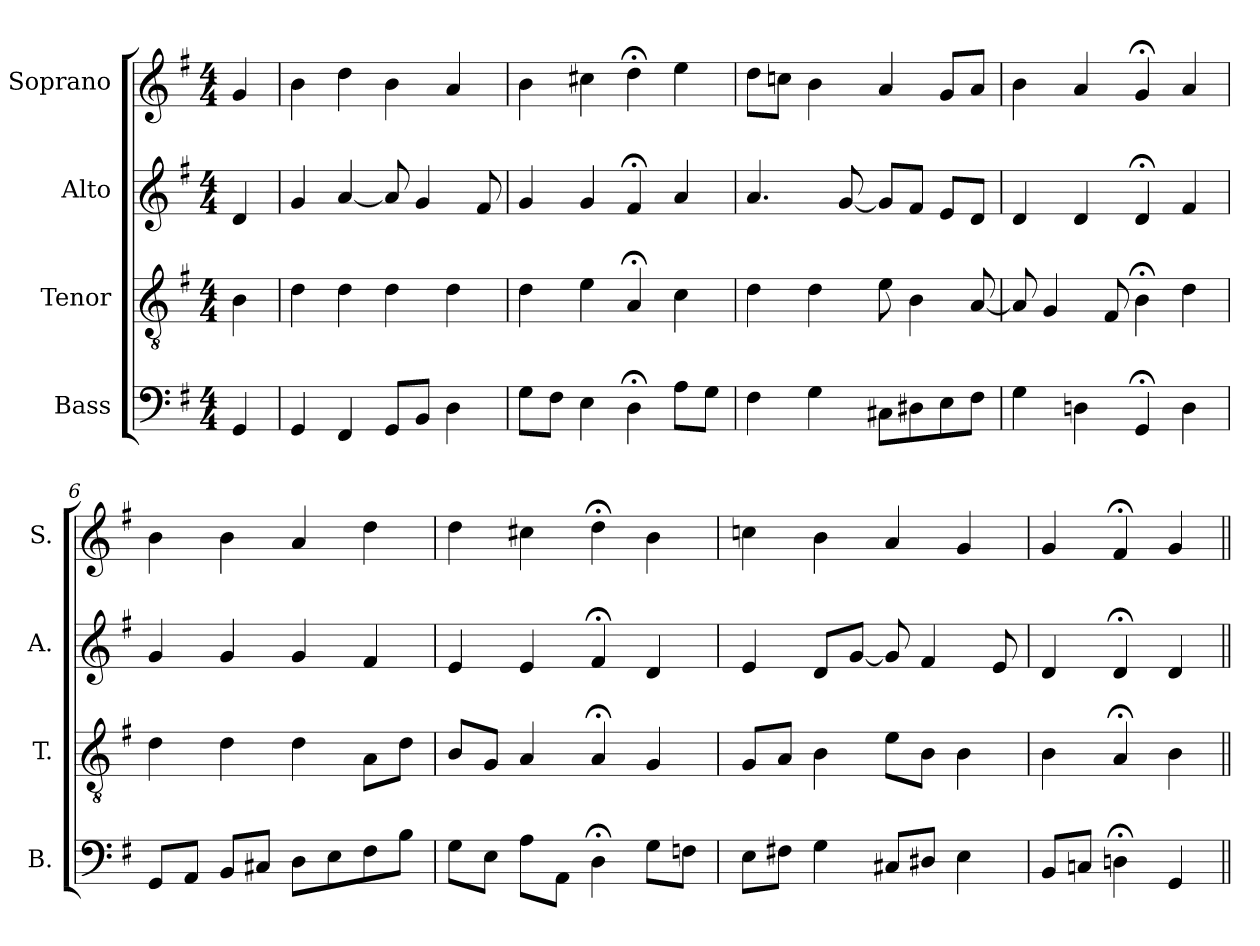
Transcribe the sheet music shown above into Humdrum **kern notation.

**kern	**kern	**kern	**kern
*part4	*part3	*part2	*part1
*staff4	*staff3	*staff2	*staff1
*I"Bass	*I"Tenor	*I"Alto	*I"Soprano
*I'B.	*I'T.	*I'A.	*I'S.
*clefF4	*clefGv2	*clefG2	*clefG2
*	*ITrd7c12	*	*
*k[f#]	*k[f#]	*k[f#]	*k[f#]
*G:	*G:	*G:	*G:
*M4/4	*M4/4	*M4/4	*M4/4
=1	=1	=1	=1
4GG/	4BB\	4d/	4g/
=2	=2	=2	=2
4GG/	4D\	4g/	4b\
4FF#/	4D\	[4a/	4dd\
8GG/L	4D\	8a/]	4b\
8BB/J	.	4g/	.
4D\	4D\	.	4a/
.	.	8f#/	.
=3	=3	=3	=3
8G\L	4D\	4g/	4b\
8F#\J	.	.	.
4E\	4E\	4g/	4cc#X\
4D;<\	4AA;</	4f#;</	4dd;<\
8A\L	4C\	4a/	4ee\
8G\J	.	.	.
=4	=4	=4	=4
4F#\	4D\	4.a/	8dd\L
.	.	.	8ccn\J
4G\	4D\	.	4b\
.	.	[8g/	.
8C#X\L	8E\	8g/L]	4a/
8D#X\	4BB\	8f#/J	.
8E\	.	8e/L	8g/L
8F#\J	[8AA/	8d/J	8a/J
=5	=5	=5	=5
4G\	8AA/]	4d/	4b\
.	4GG/	.	.
4Dn\	.	4d/	4a/
.	8FF#/	.	.
4GG;</	4BB;<\	4d;</	4g;</
4D\	4D\	4f#/	4a/
!!LO:LB:g=z
=6	=6	=6	=6
8GG/L	4D\	4g/	4b\
8AA/J	.	.	.
8BB/L	4D\	4g/	4b\
8C#X/J	.	.	.
8D\L	4D\	4g/	4a/
8E\	.	.	.
8F#\	8AA\L	4f#/	4dd\
8B\J	8D\J	.	.
=7	=7	=7	=7
8G\L	8BB/L	4e/	4dd\
8E\J	8GG/J	.	.
8A\L	4AA/	4e/	4cc#X\
8AA\J	.	.	.
4D;<\	4AA;</	4f#;</	4dd;<\
8G\L	4GG/	4d/	4b\
8Fn\J	.	.	.
=8	=8	=8	=8
8E\L	8GG/L	4e/	4ccn\
8F#X\J	8AA/J	.	.
4G\	4BB\	8d/L	4b\
.	.	[8g/J	.
8C#X/L	8E\L	8g/]	4a/
8D#X/J	8BB\J	4f#/	.
4E\	4BB\	.	4g/
.	.	8e/	.
=9	=9	=9	=9
8BB/L	4BB\	4d/	4g/
8Cn/J	.	.	.
4Dn;<\	4AA;</	4d;</	4f#;</
4GG/	4BB\	4d/	4g/
=||	=||	=||	=||
*-	*-	*-	*-
